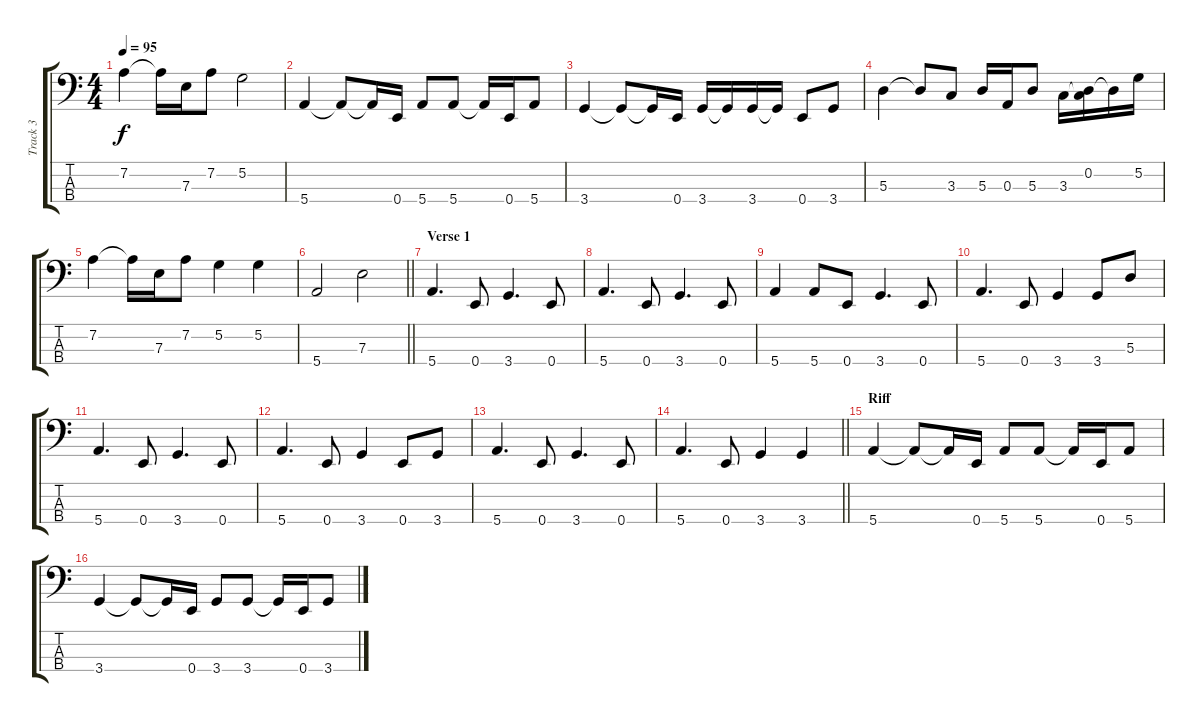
\track ("Track 3" "Track 3") {instrument electricbassfinger}
\staff {score tabs}
\tuning (G2 D2 A1 E1) {hide}
\ts (4 4)
\tempo 95
\clef f4
\ks c
7.2.4{dy f} 7.2{t}.16 7.3.16 7.2.8 5.2.2 |
5.4.4 5.4{t}.8 5.4{t}.16 0.4.16 5.4.8 5.4.8 5.4{t}.16 0.4.16 5.4.8 |
3.4.4 3.4{t}.8 3.4{t}.16 0.4.16 3.4.16 3.4{t}.16 3.4.16 3.4{t}.16 0.4.8 3.4.8 |
5.3.4 5.3{t}.8 3.3.8 5.3.16 0.3.16 5.3.8 3.3.16 (0.2 3.3{t}).16 0.2{t}.16 5.2.16 |
7.2.4 7.2{t}.16 7.3.16 7.2.8 5.2.4 5.2.4 |
\barLineRight lightlight
5.4.2 7.3.2 |
\section ("" "Verse 1")
5.4.4{d} 0.4.8 3.4.4{d} 0.4.8 |
5.4.4{d} 0.4.8 3.4.4{d} 0.4.8 |
5.4.4 5.4.8 0.4.8 3.4.4{d} 0.4.8 |
5.4.4{d} 0.4.8 3.4.4 3.4.8 5.3.8 |
5.4.4{d} 0.4.8 3.4.4{d} 0.4.8 |
5.4.4{d} 0.4.8 3.4.4 0.4.8 3.4.8 |
5.4.4{d} 0.4.8 3.4.4{d} 0.4.8 |
\barLineRight lightlight
5.4.4{d} 0.4.8 3.4.4 3.4.4 |
\section ("" "Riff")
5.4.4 5.4{t}.8 5.4{t}.16 0.4.16 5.4.8 5.4.8 5.4{t}.16 0.4.16 5.4.8 |
3.4.4 3.4{t}.8 3.4{t}.16 0.4.16 3.4.8 3.4.8 3.4{t}.16 0.4.16 3.4.8
